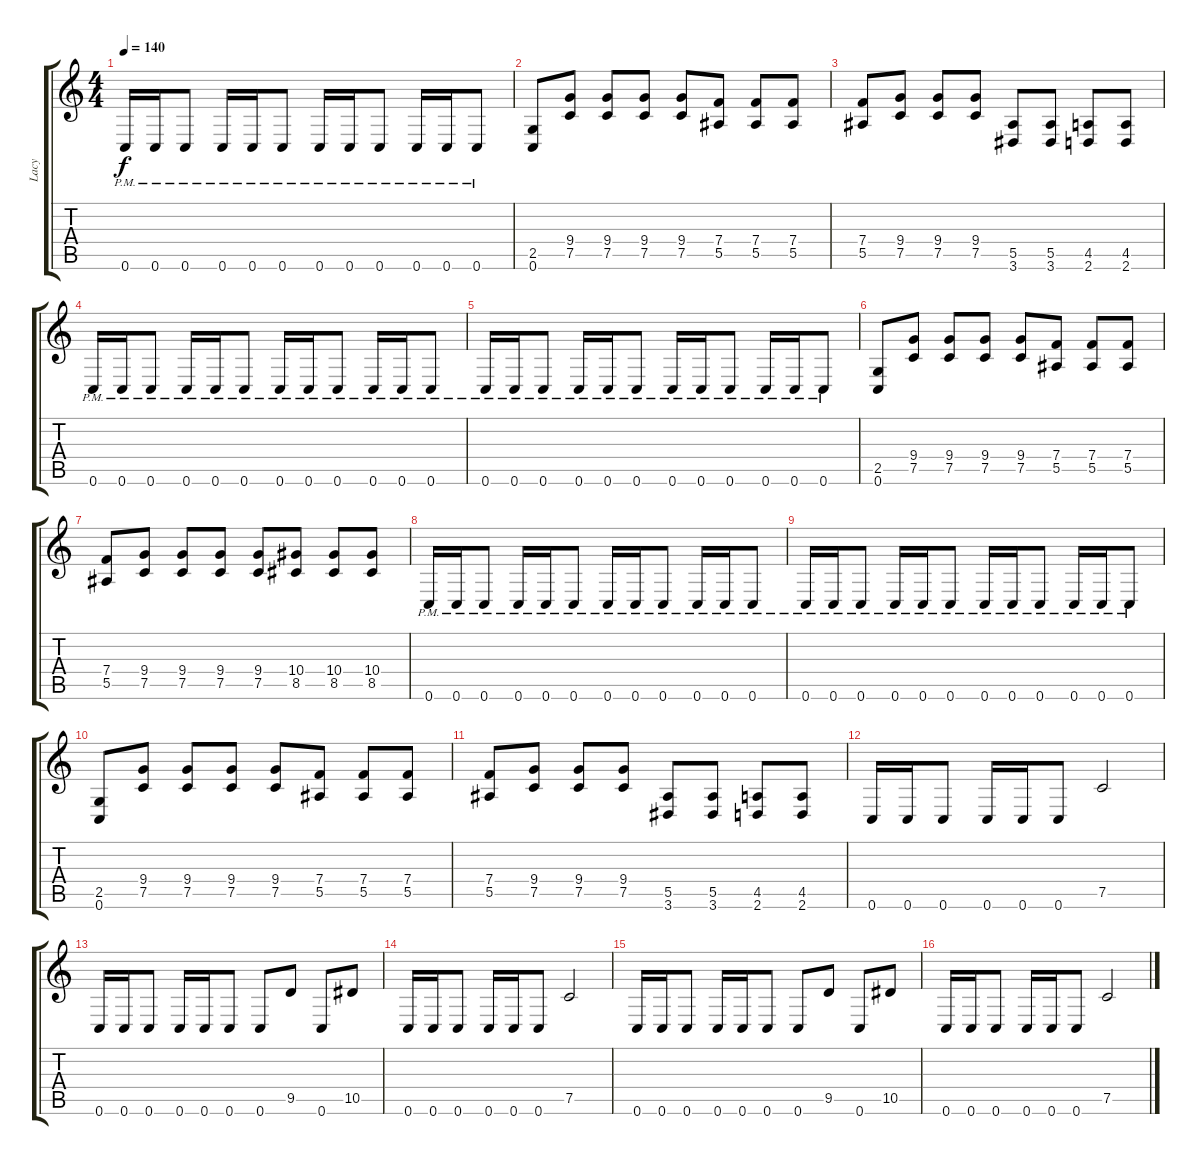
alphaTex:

\track ("Lacy" "Lacy") {instrument distortionguitar}
\staff {score tabs}
\tuning (C4 G3 Eb3 Bb2 F2 C2) {hide}
\ts (4 4)
\tempo 140
\clef g2
\ks c
0.6{pm}.16{dy f} 0.6{pm}.16 0.6{pm}.8 0.6{pm}.16 0.6{pm}.16 0.6{pm}.8 0.6{pm}.16 0.6{pm}.16 0.6{pm}.8 0.6{pm}.16 0.6{pm}.16 0.6{pm}.8 |
(2.5 0.6).8 (9.4 7.5).8 (9.4 7.5).8 (9.4 7.5).8 (9.4 7.5).8 (7.4 5.5).8 (7.4 5.5).8 (7.4 5.5).8 |
(7.4 5.5).8 (9.4 7.5).8 (9.4 7.5).8 (9.4 7.5).8 (5.5 3.6).8 (5.5 3.6).8 (4.5 2.6).8 (4.5 2.6).8 |
0.6{pm}.16 0.6{pm}.16 0.6{pm}.8 0.6{pm}.16 0.6{pm}.16 0.6{pm}.8 0.6{pm}.16 0.6{pm}.16 0.6{pm}.8 0.6{pm}.16 0.6{pm}.16 0.6{pm}.8 |
0.6{pm}.16 0.6{pm}.16 0.6{pm}.8 0.6{pm}.16 0.6{pm}.16 0.6{pm}.8 0.6{pm}.16 0.6{pm}.16 0.6{pm}.8 0.6{pm}.16 0.6{pm}.16 0.6{pm}.8 |
(2.5 0.6).8 (9.4 7.5).8 (9.4 7.5).8 (9.4 7.5).8 (9.4 7.5).8 (7.4 5.5).8 (7.4 5.5).8 (7.4 5.5).8 |
(7.4 5.5).8 (9.4 7.5).8 (9.4 7.5).8 (9.4 7.5).8 (9.4 7.5).8 (10.4 8.5).8 (10.4 8.5).8 (10.4 8.5).8 |
0.6{pm}.16 0.6{pm}.16 0.6{pm}.8 0.6{pm}.16 0.6{pm}.16 0.6{pm}.8 0.6{pm}.16 0.6{pm}.16 0.6{pm}.8 0.6{pm}.16 0.6{pm}.16 0.6{pm}.8 |
0.6{pm}.16 0.6{pm}.16 0.6{pm}.8 0.6{pm}.16 0.6{pm}.16 0.6{pm}.8 0.6{pm}.16 0.6{pm}.16 0.6{pm}.8 0.6{pm}.16 0.6{pm}.16 0.6{pm}.8 |
(2.5 0.6).8 (9.4 7.5).8 (9.4 7.5).8 (9.4 7.5).8 (9.4 7.5).8 (7.4 5.5).8 (7.4 5.5).8 (7.4 5.5).8 |
(7.4 5.5).8 (9.4 7.5).8 (9.4 7.5).8 (9.4 7.5).8 (5.5 3.6).8 (5.5 3.6).8 (4.5 2.6).8 (4.5 2.6).8 |
0.6.16 0.6.16 0.6.8 0.6.16 0.6.16 0.6.8 7.5.2 |
0.6.16 0.6.16 0.6.8 0.6.16 0.6.16 0.6.8 0.6.8 9.5.8 0.6.8 10.5.8 |
0.6.16 0.6.16 0.6.8 0.6.16 0.6.16 0.6.8 7.5.2 |
0.6.16 0.6.16 0.6.8 0.6.16 0.6.16 0.6.8 0.6.8 9.5.8 0.6.8 10.5.8 |
0.6.16 0.6.16 0.6.8 0.6.16 0.6.16 0.6.8 7.5.2
